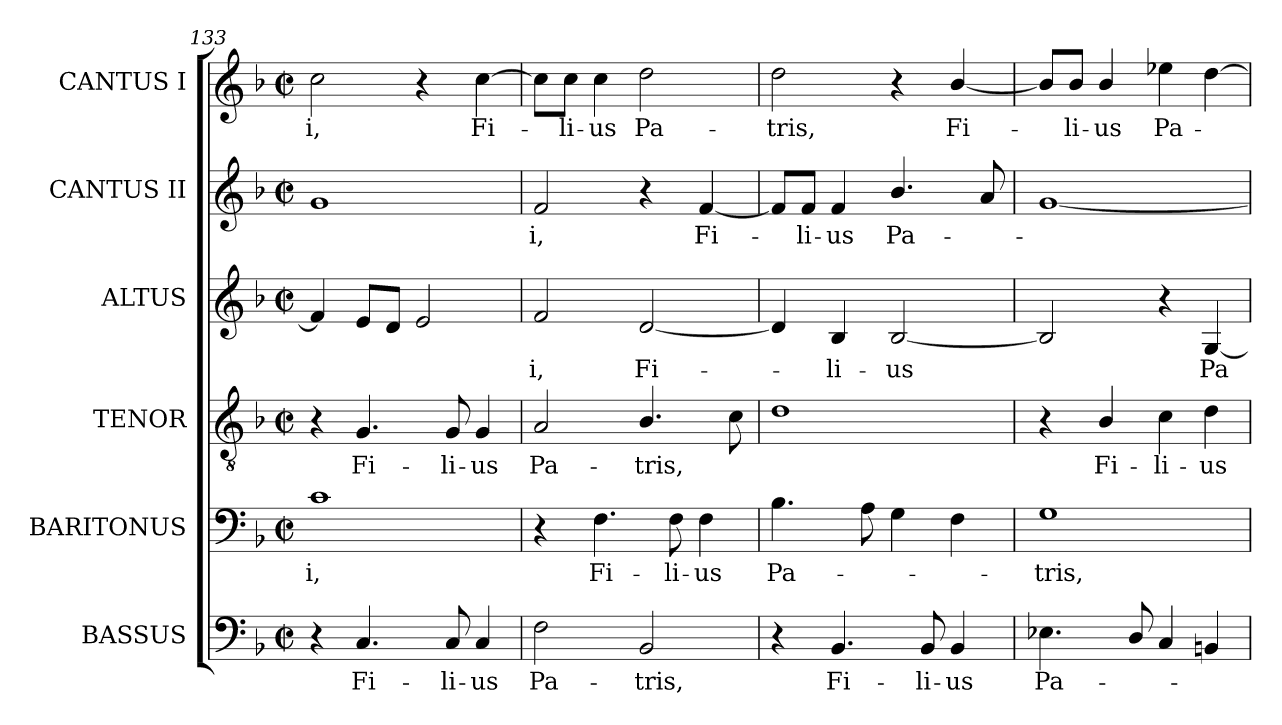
**kern	**text	**kern	**text	**kern	**text	**kern	**text	**kern	**text	**kern	**text
*part6	*part6	*part5	*part5	*part4	*part4	*part3	*part3	*part2	*part2	*part1	*part1
*staff6	*staff6	*staff5	*staff5	*staff4	*staff4	*staff3	*staff3	*staff2	*staff2	*staff1	*staff1
*I"BASSUS	*	*I"BARITONUS	*	*I"TENOR	*	*I"ALTUS	*	*I"CANTUS II	*	*I"CANTUS I	*
*I'B.	*	*I'Bar.	*	*I'T.	*	*I'A.	*	*	*	*	*
*clefF4	*	*clefF4	*	*clefGv2	*	*clefG2	*	*clefG2	*	*clefG2	*
*	*	*	*	*ITrd7c12	*	*	*	*	*	*	*
*k[b-]	*	*k[b-]	*	*k[b-]	*	*k[b-]	*	*k[b-]	*	*k[b-]	*
*F:	*	*F:	*	*F:	*	*F:	*	*F:	*	*F:	*
*M2/2	*	*M2/2	*	*M2/2	*	*M2/2	*	*M2/2	*	*M2/2	*
*met(c|)	*	*met(c|)	*	*met(c|)	*	*met(c|)	*	*met(c|)	*	*met(c|)	*
=133	=133	=133	=133	=133	=133	=133	=133	=133	=133	=133	=133
!	!	!	!LO:LY:b:color=#000000	!	!	!	!	!	!	!	!
!	!	!	!	!	!	!	!	!	!	!	!LO:LY:b:color=#000000
4r	.	1ci	-i,	4r	.	4fi/]	.	1gi	.	2cci\	-i,
!	!LO:LY:b:color=#000000	!	!	!	!	!	!	!	!	!	!
!	!	!	!	!	!LO:LY:b:color=#000000	!	!	!	!	!	!
4.Ci/	Fi-	.	.	4.GGi/	Fi-	8ei/L	.	.	.	.	.
.	.	.	.	.	.	8di/J	.	.	.	.	.
.	.	.	.	.	.	2ei/	.	.	.	4r	.
!	!LO:LY:b:color=#000000	!	!	!	!	!	!	!	!	!	!
!	!	!	!	!	!LO:LY:b:color=#000000	!	!	!	!	!	!
8Ci/	-li-	.	.	8GGi/	-li-	.	.	.	.	.	.
!	!LO:LY:b:color=#000000	!	!	!	!	!	!	!	!	!	!
!	!	!	!	!	!LO:LY:b:color=#000000	!	!	!	!	!	!
!	!	!	!	!	!	!	!	!	!	!	!LO:LY:b:color=#000000
4Ci/	-us	.	.	4GGi/	-us	.	.	.	.	[4cci\	Fi-
=134	=134	=134	=134	=134	=134	=134	=134	=134	=134	=134	=134
!	!LO:LY:b:color=#000000	!	!	!	!	!	!	!	!	!	!
!	!	!	!	!	!LO:LY:b:color=#000000	!	!	!	!	!	!
!	!	!	!	!	!	!	!LO:LY:b:color=#000000	!	!	!	!
!	!	!	!	!	!	!	!	!	!LO:LY:b:color=#000000	!	!
2Fi\	Pa-	4r	.	2AAi/	Pa-	2fi/	-i,	2fi/	-i,	8cci\L]	.
!	!	!	!	!	!	!	!	!	!	!	!LO:LY:b:color=#000000
.	.	.	.	.	.	.	.	.	.	8cci\J	-li-
!	!	!	!LO:LY:b:color=#000000	!	!	!	!	!	!	!	!
!	!	!	!	!	!	!	!	!	!	!	!LO:LY:b:color=#000000
.	.	4.Fi\	Fi-	.	.	.	.	.	.	4cci\	-us
!	!LO:LY:b:color=#000000	!	!	!	!	!	!	!	!	!	!
!	!	!	!	!	!LO:LY:b:color=#000000	!	!	!	!	!	!
!	!	!	!	!	!	!	!LO:LY:b:color=#000000	!	!	!	!
!	!	!	!	!	!	!	!	!	!	!	!LO:LY:b:color=#000000
2BB-i/	-tris,	.	.	4.BB-i/	-tris,	[2di/	Fi-	4r	.	2ddi\	Pa-
!	!	!	!LO:LY:b:color=#000000	!	!	!	!	!	!	!	!
.	.	8Fi\	-li-	.	.	.	.	.	.	.	.
!	!	!	!LO:LY:b:color=#000000	!	!	!	!	!	!	!	!
!	!	!	!	!	!	!	!	!	!LO:LY:b:color=#000000	!	!
.	.	4Fi\	-us	.	.	.	.	[4fi/	Fi-	.	.
.	.	.	.	8Ci\	.	.	.	.	.	.	.
!!LO:PB:g=z
=135	=135	=135	=135	=135	=135	=135	=135	=135	=135	=135	=135
!	!	!	!LO:LY:b:color=#000000	!	!	!	!	!	!	!	!
!	!	!	!	!	!	!	!	!	!	!	!LO:LY:b:color=#000000
4r	.	4.B-i\	Pa-	1Di	.	4di/]	.	8fi/L]	.	2ddi\	-tris,
!	!	!	!	!	!	!	!	!	!LO:LY:b:color=#000000	!	!
.	.	.	.	.	.	.	.	8fi/J	-li-	.	.
!	!LO:LY:b:color=#000000	!	!	!	!	!	!	!	!	!	!
!	!	!	!	!	!	!	!LO:LY:b:color=#000000	!	!	!	!
!	!	!	!	!	!	!	!	!	!LO:LY:b:color=#000000	!	!
4.BB-i/	Fi-	.	.	.	.	4B-i/	-li-	4fi/	-us	.	.
.	.	8Ai\	.	.	.	.	.	.	.	.	.
!	!	!	!	!	!	!	!LO:LY:b:color=#000000	!	!	!	!
!	!	!	!	!	!	!	!	!	!LO:LY:b:color=#000000	!	!
.	.	4Gi\	.	.	.	[2B-i/	-us	4.b-i/	Pa-	4r	.
!	!LO:LY:b:color=#000000	!	!	!	!	!	!	!	!	!	!
8BB-i/	-li-	.	.	.	.	.	.	.	.	.	.
!	!LO:LY:b:color=#000000	!	!	!	!	!	!	!	!	!	!
!	!	!	!	!	!	!	!	!	!	!	!LO:LY:b:color=#000000
4BB-i/	-us	4Fi\	.	.	.	.	.	.	.	[4b-i/	Fi-
.	.	.	.	.	.	.	.	8ai/	.	.	.
=136	=136	=136	=136	=136	=136	=136	=136	=136	=136	=136	=136
!	!LO:LY:b:color=#000000	!	!	!	!	!	!	!	!	!	!
!	!	!	!LO:LY:b:color=#000000	!	!	!	!	!	!	!	!
4.E-Xi\	Pa-	1Gi	-tris,	4r	.	2B-i/]	.	[1gi	.	8b-i/L]	.
!	!	!	!	!	!	!	!	!	!	!	!LO:LY:b:color=#000000
.	.	.	.	.	.	.	.	.	.	8b-i/J	-li-
!	!	!	!	!	!LO:LY:b:color=#000000	!	!	!	!	!	!
!	!	!	!	!	!	!	!	!	!	!	!LO:LY:b:color=#000000
.	.	.	.	4BB-i/	Fi-	.	.	.	.	4b-i/	-us
8Di/	.	.	.	.	.	.	.	.	.	.	.
!	!	!	!	!	!LO:LY:b:color=#000000	!	!	!	!	!	!
!	!	!	!	!	!	!	!	!	!	!	!LO:LY:b:color=#000000
4Ci/	.	.	.	4Ci\	-li-	4r	.	.	.	4ee-Xi\	Pa-
!	!	!	!	!	!LO:LY:b:color=#000000	!	!	!	!	!	!
!	!	!	!	!	!	!	!LO:LY:b:color=#000000	!	!	!	!
4BBni/	.	.	.	4Di\	-us	[4Gi/	Pa-	.	.	[4ddi\	.
=	=	=	=	=	=	=	=	=	=	=	=
*-	*-	*-	*-	*-	*-	*-	*-	*-	*-	*-	*-
